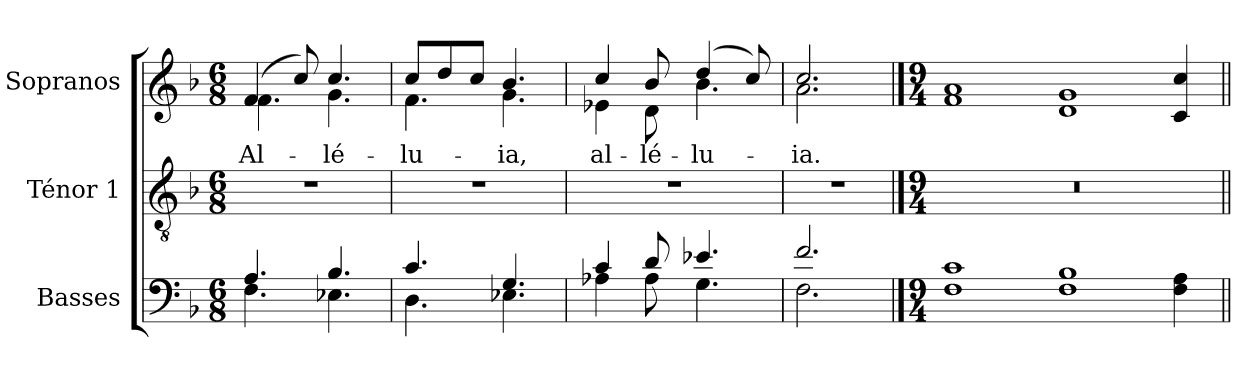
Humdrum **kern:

**kern	**kern	**kern	**text
*part3	*part2	*part1	*part1
*staff3	*staff2	*staff1	*staff1
*I"Basses	*I"Ténor 1	*I"Sopranos	*
*I'B.	*I'T. 1	*I'S.	*
!!LO:PB:g=z
*clefF4	*clefGv2	*clefG2	*
*	*ITrd7c12	*	*
*k[b-]	*k[b-]	*k[b-]	*
*F:	*F:	*F:	*
*M6/8	*M6/8	*M6/8	*
=1	=1	=1	=1
*^	*	*	*
!	!	!LO:N:vis=1	!	!
!	!	!	!	!LO:LY:b:color=#000000
*	*	*	*^	*
4.Ai/	4.Fi\	2.r	(4fi/	4.fi\	Al-
.	.	.	8cci/)	.	.
!	!	!	!	!	!LO:LY:b:color=#000000
4.B-i/	4.E-Xi\	.	4.cci/	4.gi\	-lé-
=2	=2	=2	=2	=2	=2
!	!	!LO:N:vis=1	!	!	!
!	!	!	!	!	!LO:LY:b:color=#000000
4.ci/	4.Di\	2.r	8cci/L	4.fi\	-lu-
.	.	.	8ddi/	.	.
.	.	.	8cci/J	.	.
!	!	!	!	!	!LO:LY:b:color=#000000
4.Gi/	4.E-Xi\	.	4.b-i/	4.gi\	-ia,
=3	=3	=3	=3	=3	=3
!	!	!LO:N:vis=1	!	!	!
!	!	!	!	!	!LO:LY:b:color=#000000
4ci/	4A-Xi\	2.r	4cci/	4e-Xi\	al-
!	!	!	!	!	!LO:LY:b:color=#000000
8di/	8A-i\	.	8b-i/	8di\	-lé-
!	!	!	!	!	!LO:LY:b:color=#000000
4.e-Xi/	4.Gi\	.	(4ddi/	4.b-i\	-lu-
.	.	.	8cci/)	.	.
=4	=4	=4	=4	=4	=4
!	!	!LO:N:vis=1	!	!	!
!	!	!	!	!	!LO:LY:b:color=#000000
2.fi/	2.Fi\	2.r	2.cci/	2.ai\	-ia.
*v	*v	*	*v	*v	*
!!LO:LB:g=z
==5	==5	==5	==5
*M9/4	*M9/4	*M9/4	*
*^	*	*^	*
!	!	!	!LO:TX:a:t=A	!	!
!	!	!	!LO:TX:b:B:t=Messe de la Nuit	!	!
!	!	!	!LO:TX:i:t=Lc. 2, 10-11	!	!
!	!	!	!LO:TX:t=Je vous ann	!	!
!	!	!	!LO:TX:t=o	!	!
!	!	!	!LO:TX:t=nce une grande joie&nbsp;&colon;	!	!
!	!	!	!LO:TX:t=Aujourd’hui vous est n	!	!
!	!	!	!LO:TX:t=é	!	!
!	!	!	!LO:TX:t=un Sauveur	!	!
!	!	!	!LO:TX:t=qui est le Chr	!	!
!	!	!	!LO:TX:t=i	!	!
!	!	!	!LO:TX:t=st, le Seigneur&nbsp;!	!	!
!	!	!	!LO:TX:B:t=Messe du Jour	!	!
!	!	!	!LO:TX:t=Aujourd’hui la lumi	!	!
!	!	!	!LO:TX:t=è	!	!
!	!	!	!LO:TX:t=re a brillé sur la terre.	!	!
!	!	!	!LO:TX:t=Peuples de l’univ	!	!
!	!	!	!LO:TX:t=e	!	!
!	!	!	!LO:TX:t=rs, entrez dans la clarté de Dieu&nbsp;;	!	!
!	!	!	!LO:TX:t=venez tous ador	!	!
!	!	!	!LO:TX:t=e	!	!
!	!	!	!LO:TX:t=r le Seigneur !	!	!
!	!	!	!LO:TX:B:t=Saint Etienne, premier martyr	!	!
!	!	!	!LO:TX:i:t=Ps. 117, 26a.27a	!	!
!	!	!	!LO:TX:t=Béni soit au nom du Seign	!	!
!	!	!	!LO:TX:t=eu	!	!
!	!	!	!LO:TX:t=r, celui qui vient&nbsp;;	!	!
!	!	!	!LO:TX:t=Dieu, le Seign	!	!
!	!	!	!LO:TX:t=eu	!	!
!	!	!	!LO:TX:t=r, nous illumine.	!	!
!LO:TX:b:t=Verset à deux stiques &colon; A/C	!	!	!	!	!
!LO:TX:t=Verste à trois stiques &colon; A/B/C	!	!	!	!	!
!	!	!LO:N:vis=1	!	!	!
*v	*v	*	*v	*v	*
1Fi 1ci	4%9r	1fi 1ai	.
1Fi 1B-i	.	1di 1gi	.
4Fi\ 4Ai	.	4ci/ 4cci	.
=||	=||	=||	=||
*-	*-	*-	*-
